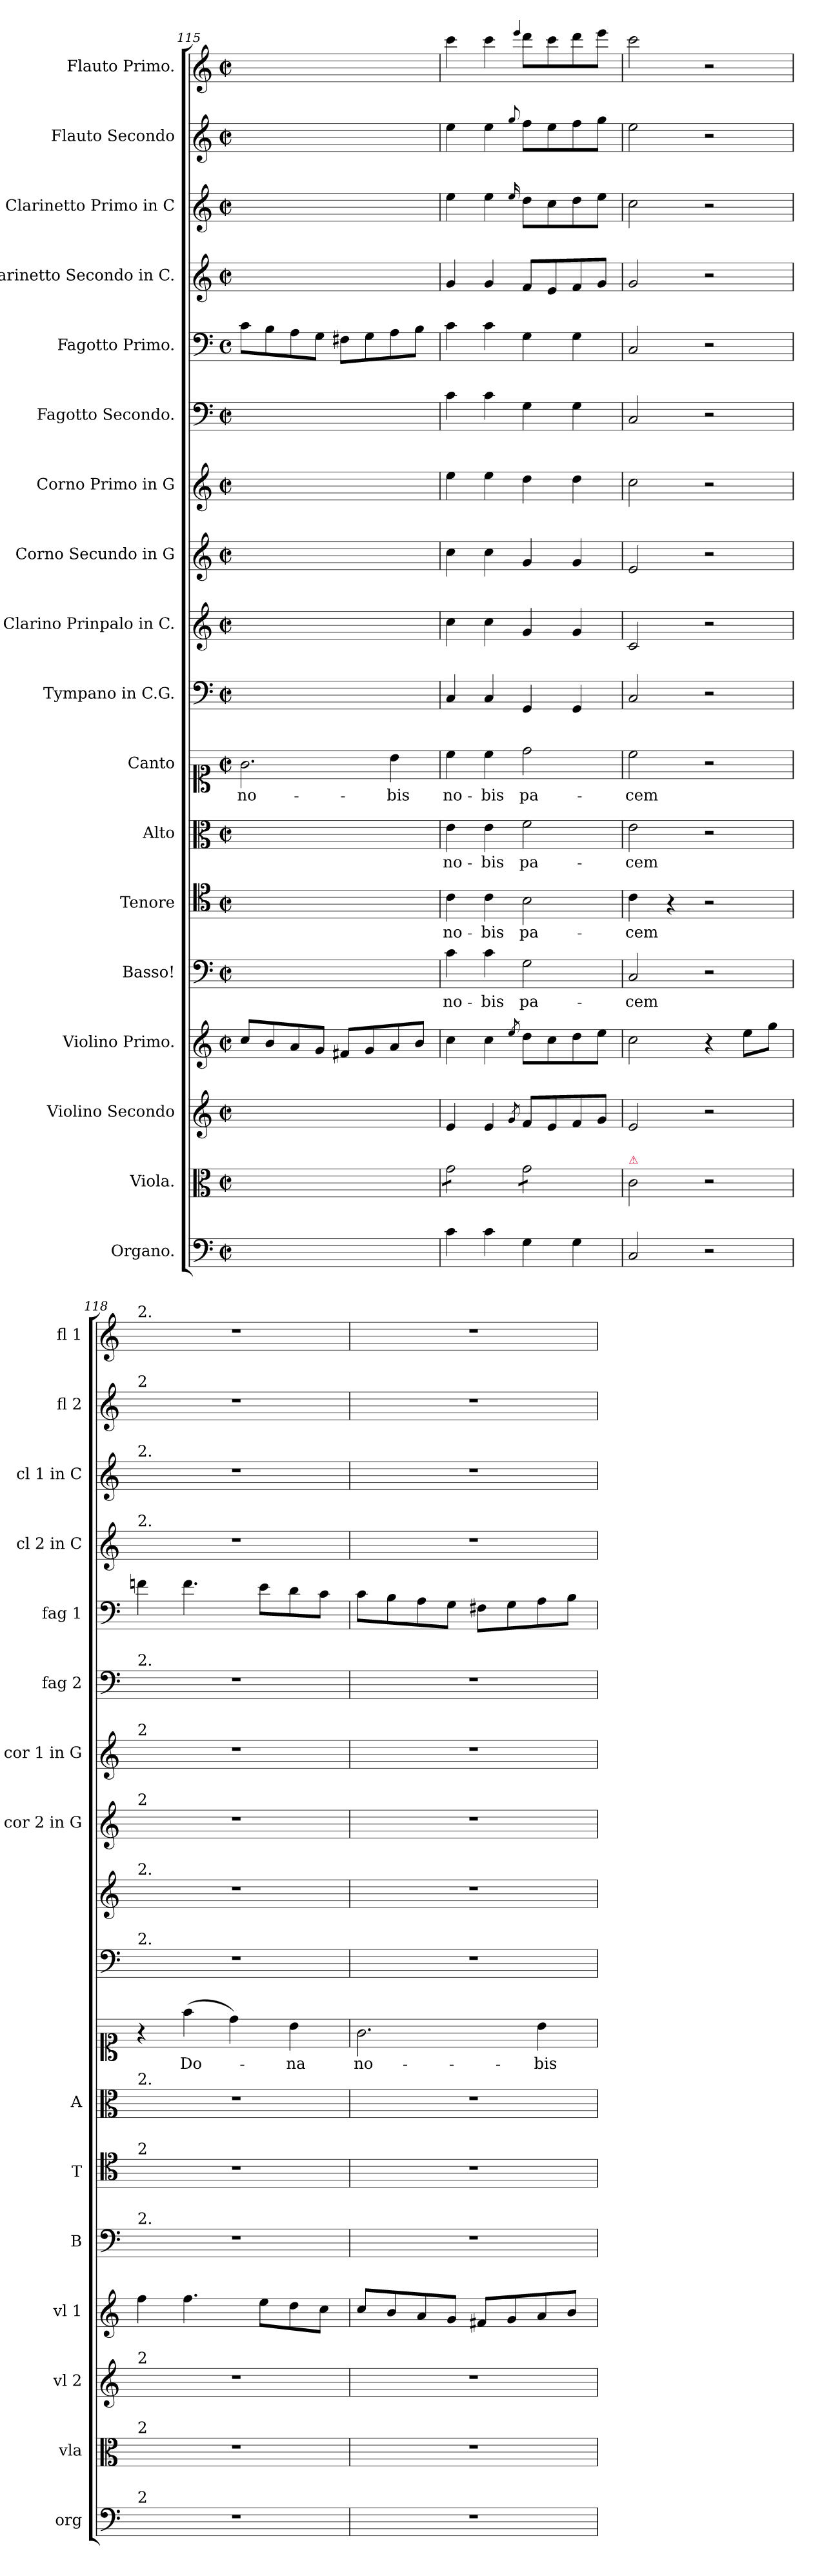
**kern	**kern	**kern	**kern	**dynam	**kern	**text	**kern	**text	**kern	**text	**kern	**text	**kern	**kern	**kern	**kern	**kern	**kern	**kern	**kern	**kern	**kern
*part18	*part17	*part16	*part15	*part15	*part14	*part14	*part13	*part13	*part12	*part12	*part11	*part11	*part10	*part9	*part8	*part7	*part6	*part5	*part4	*part3	*part2	*part1
*staff18	*staff17	*staff16	*staff15	*staff15	*staff14	*staff14	*staff13	*staff13	*staff12	*staff12	*staff11	*staff11	*staff10	*staff9	*staff8	*staff7	*staff6	*staff5	*staff4	*staff3	*staff2	*staff1
*I"Organo.	*I"Viola.	*I"Violino Secondo	*I"Violino Primo.	*	*I"Basso!	*	*I"Tenore	*	*I"Alto	*	*I"Canto	*	*I"Tympano in C.G.	*I"Clarino Prinpalo in C.	*I"Corno Secundo in G	*I"Corno Primo in G	*I"Fagotto Secondo.	*I"Fagotto Primo.	*I"Clarinetto Secondo in C.	*I"Clarinetto Primo in C	*I"Flauto Secondo	*I"Flauto Primo.
*I'org	*I'vla	*I'vl 2	*I'vl 1	*	*I'B	*	*I'T	*	*I'A	*	*	*	*	*	*I'cor 2 in G	*I'cor 1 in G	*I'fag 2	*I'fag 1	*I'cl 2 in C	*I'cl 1 in C	*I'fl 2	*I'fl 1
*clefF4	*clefC3	*clefG2	*clefG2	*	*clefF4	*	*clefC4	*	*clefC3	*	*clefC1	*	*clefF4	*clefG2	*clefG2	*clefG2	*clefF4	*clefF4	*clefG2	*clefG2	*clefG2	*clefG2
*k[]	*k[]	*k[]	*k[]	*	*k[]	*	*k[]	*	*k[]	*	*k[]	*	*k[]	*k[]	*k[]	*k[]	*k[]	*k[]	*k[]	*k[]	*k[]	*k[]
*C:	*C:	*C:	*C:	*	*C:	*	*C:	*	*C:	*	*C:	*	*C:	*C:	*C:	*C:	*C:	*C:	*C:	*C:	*C:	*C:
*M2/2	*M2/2	*M2/2	*M2/2	*	*M2/2	*	*M2/2	*	*M2/2	*	*M2/2	*	*M2/2	*M2/2	*M2/2	*M2/2	*M2/2	*M2/2	*M2/2	*M2/2	*M2/2	*M2/2
*met(c|)	*met(c|)	*met(c|)	*met(c|)	*	*met(c|)	*	*met(c|)	*	*met(c|)	*	*met(c|)	*	*met(c|)	*met(c|)	*met(c|)	*met(c|)	*met(c|)	*met(c)	*met(c|)	*met(c|)	*met(c|)	*met(c|)
=115	=115	=115	=115	=115	=115	=115	=115	=115	=115	=115	=115	=115	=115	=115	=115	=115	=115	=115	=115	=115	=115	=115
1ryy	1ryy	1ryy	8cc/L	.	1ryy	.	1ryy	.	1ryy	.	2.g\	no-	1ryy	1ryy	1ryy	1ryy	1ryy	8c\L	1ryy	1ryy	1ryy	1ryy
.	.	.	8b/	.	.	.	.	.	.	.	.	.	.	.	.	.	.	8B\	.	.	.	.
.	.	.	8a/	.	.	.	.	.	.	.	.	.	.	.	.	.	.	8A\	.	.	.	.
.	.	.	8g/J	.	.	.	.	.	.	.	.	.	.	.	.	.	.	8G\J	.	.	.	.
.	.	.	8f#X/L	.	.	.	.	.	.	.	.	.	.	.	.	.	.	8F#X\L	.	.	.	.
.	.	.	8g/	.	.	.	.	.	.	.	.	.	.	.	.	.	.	8G\	.	.	.	.
.	.	.	8a/	.	.	.	.	.	.	.	4b\	-bis	.	.	.	.	.	8A\	.	.	.	.
.	.	.	8b/J	.	.	.	.	.	.	.	.	.	.	.	.	.	.	8B\J	.	.	.	.
=116	=116	=116	=116	=116	=116	=116	=116	=116	=116	=116	=116	=116	=116	=116	=116	=116	=116	=116	=116	=116	=116	=116
!	!	!	!	!LO:DY:b	!	!	!	!	!	!	!	!	!	!	!	!	!	!	!	!	!	!
*	*tremolo	*	*	*	*	*	*	*	*	*	*	*	*	*	*	*	*	*	*	*	*	*
4c\	8g\L	4e/	4cc\	f&colon;	4c\	no-	4c\	no-	4e\	no-	4cc\	no-	4C/	4cc\	4cc\	4ee\	4c\	4c\	4g/	4ee\	4ee\	4ccc\
.	8g\	.	.	.	.	.	.	.	.	.	.	.	.	.	.	.	.	.	.	.	.	.
4c\	8g\	4e/	4cc\	.	4c\	-bis	4c\	-bis	4e\	-bis	4cc\	-bis	4C/	4cc\	4cc\	4ee\	4c\	4c\	4g/	4ee\	4ee\	4ccc\
.	8g\J	.	.	.	.	.	.	.	.	.	.	.	.	.	.	.	.	.	.	.	.	.
.	.	8qg/	8qee/	.	.	.	.	.	.	.	.	.	.	.	.	.	.	.	.	16qqee/	8qqgg/	4qqeee/
4G\	8g\L	8f/L	8dd\L	.	2G\	pa-	2B\	pa-	2f\	pa-	2dd\	pa-	4GG/	4g/	4g/	4dd\	4G\	4G\	8f/L	8dd\L	8ff\L	8ddd\L
.	8g\	8e/	8cc\	.	.	.	.	.	.	.	.	.	.	.	.	.	.	.	8e/	8cc\	8ee\	8ccc\
4G\	8g\	8f/	8dd\	.	.	.	.	.	.	.	.	.	4GG/	4g/	4g/	4dd\	4G\	4G\	8f/	8dd\	8ff\	8ddd\
.	8g\J	8g/J	8ee\J	.	.	.	.	.	.	.	.	.	.	.	.	.	.	.	8g/J	8ee\J	8gg\J	8eee\J
*	*Xtremolo	*	*	*	*	*	*	*	*	*	*	*	*	*	*	*	*	*	*	*	*	*
=117	=117	=117	=117	=117	=117	=117	=117	=117	=117	=117	=117	=117	=117	=117	=117	=117	=117	=117	=117	=117	=117	=117
!	!LO:TX:a:color=crimson:t=⚠	!	!	!	!	!	!	!	!	!	!	!	!	!	!	!	!	!	!	!	!	!
2C/	2c\	2e/	2cc\	.	2C/	-cem	4c\	-cem	2e\	-cem	2cc\	-cem	2C/	2c/	2e/	2cc\	2C/	2C/	2g/	2cc\	2ee\	2ccc\
.	.	.	.	.	.	.	4r	.	.	.	.	.	.	.	.	.	.	.	.	.	.	.
2r	2r	2r	4r	.	2r	.	2r	.	2r	.	2r	.	2r	2r	2r	2r	2r	2r	2r	2r	2r	2r
.	.	.	8ee\L	.	.	.	.	.	.	.	.	.	.	.	.	.	.	.	.	.	.	.
.	.	.	8gg\J	.	.	.	.	.	.	.	.	.	.	.	.	.	.	.	.	.	.	.
=118	=118	=118	=118	=118	=118	=118	=118	=118	=118	=118	=118	=118	=118	=118	=118	=118	=118	=118	=118	=118	=118	=118
!	!	!	!	!	!	!	!	!	!	!	!	!	!	!	!	!	!	!	!	!	!	!LO:TX:a:t=2.
!	!	!	!	!	!	!	!	!	!	!	!	!	!	!	!	!	!	!	!	!	!LO:TX:a:t=2	!
!	!	!	!	!	!	!	!	!	!	!	!	!	!	!	!	!	!	!	!	!LO:TX:a:t=2.	!	!
!	!	!	!	!	!	!	!	!	!	!	!	!	!	!	!	!	!	!	!LO:TX:a:t=2.	!	!	!
!	!	!	!	!	!	!	!	!	!	!	!	!	!	!	!	!	!LO:TX:a:t=2.	!	!	!	!	!
!	!	!	!	!	!	!	!	!	!	!	!	!	!	!	!	!LO:TX:a:t=2	!	!	!	!	!	!
!	!	!	!	!	!	!	!	!	!	!	!	!	!	!	!LO:TX:a:t=2	!	!	!	!	!	!	!
!	!	!	!	!	!	!	!	!	!	!	!	!	!	!LO:TX:a:t=2.	!	!	!	!	!	!	!	!
!	!	!	!	!	!	!	!	!	!	!	!	!	!LO:TX:a:t=2.	!	!	!	!	!	!	!	!	!
!	!	!	!	!	!	!	!	!	!LO:TX:a:t=2.	!	!	!	!	!	!	!	!	!	!	!	!	!
!	!	!	!	!	!	!	!LO:TX:a:t=2	!	!	!	!	!	!	!	!	!	!	!	!	!	!	!
!	!	!	!	!	!LO:TX:a:t=2.	!	!	!	!	!	!	!	!	!	!	!	!	!	!	!	!	!
!	!	!LO:TX:a:t=2	!	!	!	!	!	!	!	!	!	!	!	!	!	!	!	!	!	!	!	!
!	!LO:TX:a:t=2	!	!	!	!	!	!	!	!	!	!	!	!	!	!	!	!	!	!	!	!	!
!LO:TX:a:t=2	!	!	!	!	!	!	!	!	!	!	!	!	!	!	!	!	!	!	!	!	!	!
1r	1r	1r	4ff\	.	1r	.	1r	.	1r	.	4r	.	1r	1r	1r	1r	1r	4fn\	1r	1r	1r	1r
.	.	.	4.ff\	.	.	.	.	.	.	.	(4ff\	Do-	.	.	.	.	.	4.f\	.	.	.	.
.	.	.	.	.	.	.	.	.	.	.	4dd\)	.	.	.	.	.	.	.	.	.	.	.
.	.	.	8ee\L	.	.	.	.	.	.	.	.	.	.	.	.	.	.	8e\L	.	.	.	.
.	.	.	8dd\	.	.	.	.	.	.	.	4b\	-na	.	.	.	.	.	8d\	.	.	.	.
.	.	.	8cc\J	.	.	.	.	.	.	.	.	.	.	.	.	.	.	8c\J	.	.	.	.
=119	=119	=119	=119	=119	=119	=119	=119	=119	=119	=119	=119	=119	=119	=119	=119	=119	=119	=119	=119	=119	=119	=119
1r	1r	1r	8cc/L	.	1r	.	1r	.	1r	.	2.g\	no-	1r	1r	1r	1r	1r	8c\L	1r	1r	1r	1r
.	.	.	8b/	.	.	.	.	.	.	.	.	.	.	.	.	.	.	8B\	.	.	.	.
.	.	.	8a/	.	.	.	.	.	.	.	.	.	.	.	.	.	.	8A\	.	.	.	.
.	.	.	8g/J	.	.	.	.	.	.	.	.	.	.	.	.	.	.	8G\J	.	.	.	.
.	.	.	8f#X/L	.	.	.	.	.	.	.	.	.	.	.	.	.	.	8F#X\L	.	.	.	.
.	.	.	8g/	.	.	.	.	.	.	.	.	.	.	.	.	.	.	8G\	.	.	.	.
.	.	.	8a/	.	.	.	.	.	.	.	4b\	-bis	.	.	.	.	.	8A\	.	.	.	.
.	.	.	8b/J	.	.	.	.	.	.	.	.	.	.	.	.	.	.	8B\J	.	.	.	.
=	=	=	=	=	=	=	=	=	=	=	=	=	=	=	=	=	=	=	=	=	=	=
*-	*-	*-	*-	*-	*-	*-	*-	*-	*-	*-	*-	*-	*-	*-	*-	*-	*-	*-	*-	*-	*-	*-
